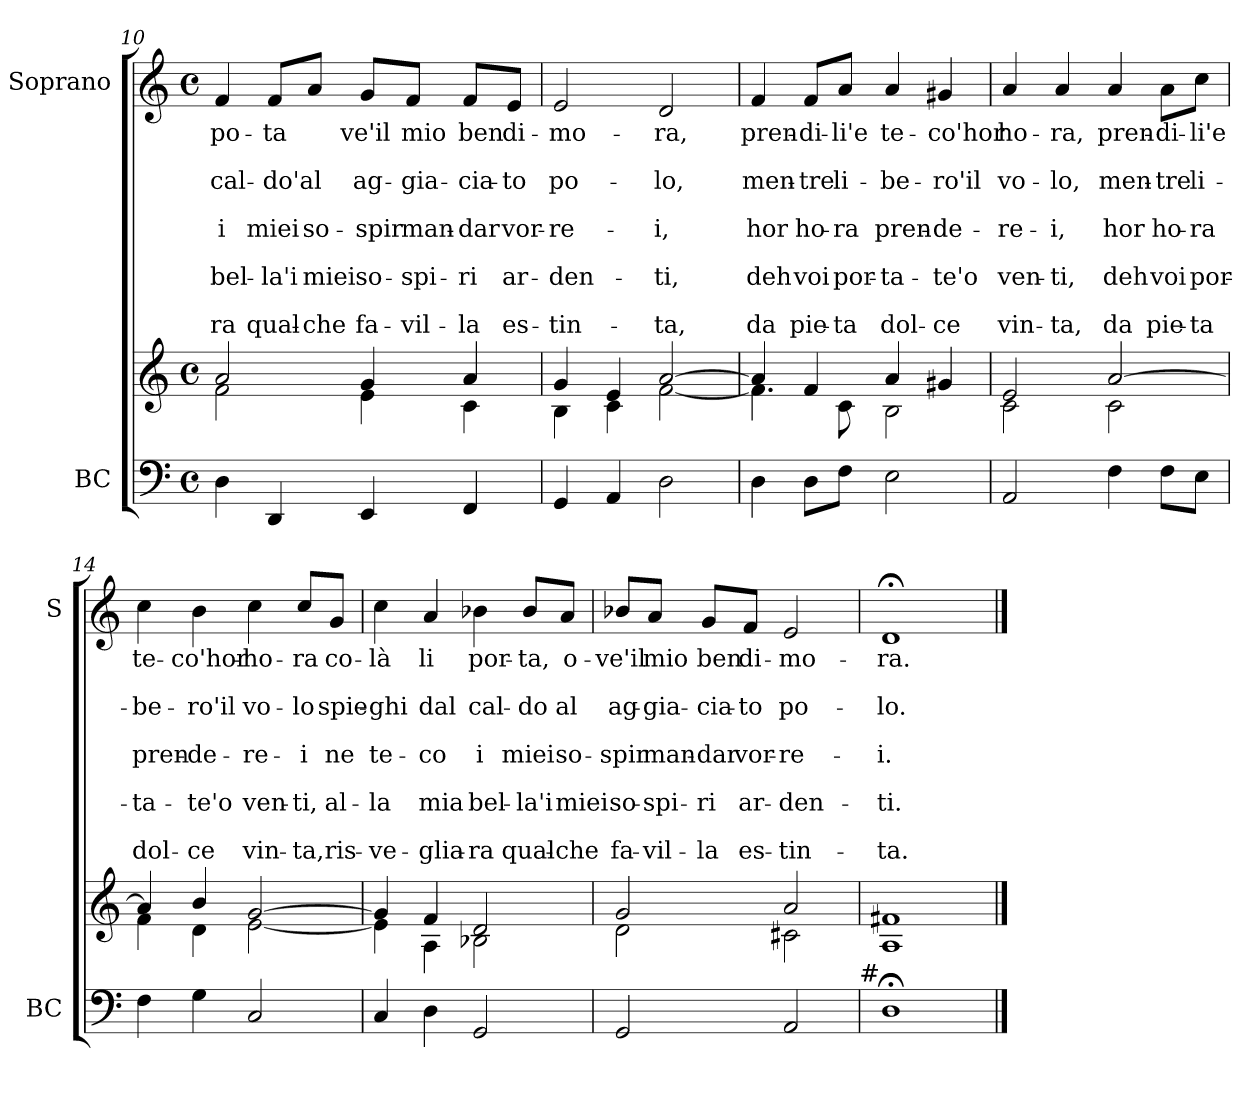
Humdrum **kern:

**kern	**kern	**kern	**text	**text	**text	**text	**text	**text	**text	**text	**text
*part2	*part2	*part1	*part1	*part1	*part1	*part1	*part1	*part1	*part1	*part1	*part1
*staff3	*staff2	*staff1	*staff1	*staff1	*staff1	*staff1	*staff1	*staff1	*staff1	*staff1	*staff1
*I"BC	*	*I"Soprano	*	*	*	*	*	*	*	*	*
*I'BC	*	*I'S	*	*	*	*	*	*	*	*	*
*clefF4	*clefG2	*clefG2	*	*	*	*	*	*	*	*	*
*k[]	*k[]	*k[]	*	*	*	*	*	*	*	*	*
*C:	*C:	*C:	*	*	*	*	*	*	*	*	*
*M4/4	*M4/4	*M4/4	*	*	*	*	*	*	*	*	*
*met(c)	*met(c)	*met(c)	*	*	*	*	*	*	*	*	*
=10	=10	=10	=10	=10	=10	=10	=10	=10	=10	=10	=10
*	*^	*	*	*	*	*	*	*	*	*	*
!	!	!	!	!LO:LY:b	!	!LO:LY:b	!	!LO:LY:b	!	!LO:LY:b	!	!LO:LY:b
4D\	2a/	2f\	4f/	po-	.	cal-	.	i	.	bel-	.	-ra
!	!	!	!	!LO:LY:b	!	!LO:LY:b	!	!LO:LY:b	!	!LO:LY:b	!	!LO:LY:b
4DD/	.	.	8f/L	-ta	.	-do'al	.	miei	.	-la'i	.	qual-
!	!	!	!	!	!	!	!	!LO:LY:b	!	!LO:LY:b	!	!LO:LY:b
.	.	.	8a/J	.	.	.	.	so-	.	miei	.	-che
!	!	!	!	!LO:LY:b	!	!LO:LY:b	!	!LO:LY:b	!	!LO:LY:b	!	!LO:LY:b
4EE/	4g/	4e\	8g/L	-ve'il	.	ag-	.	-spir	.	so-	.	fa-
!	!	!	!	!LO:LY:b	!	!LO:LY:b	!	!LO:LY:b	!	!LO:LY:b	!	!LO:LY:b
.	.	.	8f/J	mio	.	-gia-	.	man-	.	-spi-	.	-vil-
!	!	!	!	!LO:LY:b	!	!LO:LY:b	!	!LO:LY:b	!	!LO:LY:b	!	!LO:LY:b
4FF/	4a/	4c\	8f/L	ben	.	-cia-	.	-dar	.	-ri	.	-la
!	!	!	!	!LO:LY:b	!	!LO:LY:b	!	!LO:LY:b	!	!LO:LY:b	!	!LO:LY:b
.	.	.	8e/J	di-	.	-to	.	vor-	.	ar-	.	es-
=11	=11	=11	=11	=11	=11	=11	=11	=11	=11	=11	=11	=11
!	!	!	!	!LO:LY:b	!	!LO:LY:b	!	!LO:LY:b	!	!LO:LY:b	!	!LO:LY:b
4GG/	4g/	4B\	2e/	-mo-	.	po-	.	-re-	.	-den-	.	-tin-
4AA/	4e/	4c\	.	.	.	.	.	.	.	.	.	.
!	!	!	!	!LO:LY:b	!	!LO:LY:b	!	!LO:LY:b	!	!LO:LY:b	!	!LO:LY:b
2D\	[>2a/	[<2f\	2d/	-ra,	.	-lo,	.	-i,	.	-ti,	.	-ta,
=12	=12	=12	=12	=12	=12	=12	=12	=12	=12	=12	=12	=12
!	!	!	!	!LO:LY:b	!	!LO:LY:b	!	!LO:LY:b	!	!LO:LY:b	!	!LO:LY:b
4D\	4a/]	4.f\]	4f/	pren-	.	men-	.	hor	.	deh	.	da
!	!	!	!	!LO:LY:b	!	!LO:LY:b	!	!LO:LY:b	!	!LO:LY:b	!	!LO:LY:b
8D\L	4f/	.	8f/L	-di-	.	-tre	.	ho-	.	voi	.	pie-
!	!	!	!	!LO:LY:b	!	!LO:LY:b	!	!LO:LY:b	!	!LO:LY:b	!	!LO:LY:b
8F\J	.	8c\	8a/J	-li'e	.	li-	.	-ra	.	por-	.	-ta
!	!	!	!	!LO:LY:b	!	!LO:LY:b	!	!LO:LY:b	!	!LO:LY:b	!	!LO:LY:b
2E\	4a/	2B\	4a/	te-	.	-be-	.	pren-	.	-ta-	.	dol-
!	!	!	!	!LO:LY:b	!	!LO:LY:b	!	!LO:LY:b	!	!LO:LY:b	!	!LO:LY:b
.	4g#X/	.	4g#X/	-co'hor	.	-ro'il	.	-de-	.	-te'o	.	-ce
!!LO:LB:g=z
=13	=13	=13	=13	=13	=13	=13	=13	=13	=13	=13	=13	=13
!	!	!	!	!LO:LY:b	!	!LO:LY:b	!	!LO:LY:b	!	!LO:LY:b	!	!LO:LY:b
2AA/	2e/	2c\	4a/	ho-	.	vo-	.	-re-	.	ven-	.	vin-
!	!	!	!	!LO:LY:b	!	!LO:LY:b	!	!LO:LY:b	!	!LO:LY:b	!	!LO:LY:b
.	.	.	4a/	-ra,	.	-lo,	.	-i,	.	-ti,	.	-ta,
!	!	!	!	!LO:LY:b	!	!LO:LY:b	!	!LO:LY:b	!	!LO:LY:b	!	!LO:LY:b
4F\	[>2a/	2c\	4a/	pren-	.	men-	.	hor	.	deh	.	da
!	!	!	!	!LO:LY:b	!	!LO:LY:b	!	!LO:LY:b	!	!LO:LY:b	!	!LO:LY:b
8F\L	.	.	8a\L	-di-	.	-tre	.	ho-	.	voi	.	pie-
!	!	!	!	!LO:LY:b	!	!LO:LY:b	!	!LO:LY:b	!	!LO:LY:b	!	!LO:LY:b
8E\J	.	.	8cc\J	-li'e	.	li-	.	-ra	.	por-	.	-ta
=14	=14	=14	=14	=14	=14	=14	=14	=14	=14	=14	=14	=14
!	!	!	!	!LO:LY:b	!	!LO:LY:b	!	!LO:LY:b	!	!LO:LY:b	!	!LO:LY:b
4F\	4a/]	4f\	4cc\	te-	.	-be-	.	pren-	.	-ta-	.	dol-
!	!	!	!	!LO:LY:b	!	!LO:LY:b	!	!LO:LY:b	!	!LO:LY:b	!	!LO:LY:b
4G\	4b/	4d\	4b\	-co'hor-	.	-ro'il	.	-de-	.	-te'o	.	-ce
!	!	!	!	!LO:LY:b	!	!LO:LY:b	!	!LO:LY:b	!	!LO:LY:b	!	!LO:LY:b
2C/	[>2g/	[<2e\	4cc\	-ho-	.	vo-	.	-re-	.	ven-	.	vin-
!	!	!	!	!LO:LY:b	!	!LO:LY:b	!	!LO:LY:b	!	!LO:LY:b	!	!LO:LY:b
.	.	.	8cc/L	-ra	.	-lo	.	-i	.	-ti,	.	-ta,
!	!	!	!	!LO:LY:b	!	!LO:LY:b	!	!LO:LY:b	!	!LO:LY:b	!	!LO:LY:b
.	.	.	8g/J	co-	.	spie-	.	ne	.	al-	.	ris-
=15	=15	=15	=15	=15	=15	=15	=15	=15	=15	=15	=15	=15
!	!	!	!	!LO:LY:b	!	!LO:LY:b	!	!LO:LY:b	!	!LO:LY:b	!	!LO:LY:b
4C/	4g/]	4e\]	4cc\	-là	.	-ghi	.	te-	.	-la	.	-ve-
!	!	!	!	!LO:LY:b	!	!LO:LY:b	!	!LO:LY:b	!	!LO:LY:b	!	!LO:LY:b
4D\	4f/	4A\	4a/	li	.	dal	.	-co	.	mia	.	-glia-
!	!	!	!	!LO:LY:b	!	!LO:LY:b	!	!LO:LY:b	!	!LO:LY:b	!	!LO:LY:b
2GG/	2d/	2B-X\	4b-X\	por-	.	cal-	.	i	.	bel-	.	-ra
!	!	!	!	!LO:LY:b	!	!LO:LY:b	!	!LO:LY:b	!	!LO:LY:b	!	!LO:LY:b
.	.	.	8b-/L	-ta,	.	-do	.	miei	.	-la'i	.	qual-
!	!	!	!	!LO:LY:b	!	!LO:LY:b	!	!LO:LY:b	!	!LO:LY:b	!	!LO:LY:b
.	.	.	8a/J	o-	.	al	.	so-	.	miei	.	-che
=16	=16	=16	=16	=16	=16	=16	=16	=16	=16	=16	=16	=16
!	!	!	!	!LO:LY:b	!	!LO:LY:b	!	!LO:LY:b	!	!LO:LY:b	!	!LO:LY:b
2GG/	2g/	2d\	8b-X/L	-ve'il	.	ag-	.	-spir	.	so-	.	fa-
!	!	!	!	!LO:LY:b	!	!LO:LY:b	!	!LO:LY:b	!	!LO:LY:b	!	!LO:LY:b
.	.	.	8a/J	mio	.	-gia-	.	man-	.	-spi-	.	-vil-
!	!	!	!	!LO:LY:b	!	!LO:LY:b	!	!LO:LY:b	!	!LO:LY:b	!	!LO:LY:b
.	.	.	8g/L	ben	.	-cia-	.	-dar	.	-ri	.	-la
!	!	!	!	!LO:LY:b	!	!LO:LY:b	!	!LO:LY:b	!	!LO:LY:b	!	!LO:LY:b
.	.	.	8f/J	di-	.	-to	.	vor-	.	ar-	.	es-
!	!	!	!	!LO:LY:b	!	!LO:LY:b	!	!LO:LY:b	!	!LO:LY:b	!	!LO:LY:b
2AA/	2a/	2c#X\	2e/	-mo-	.	po-	.	-re-	.	-den-	.	-tin-
!LO:TX:a:t=#	!	!	!	!	!	!	!	!	!	!	!	!
=17	=17	=17	=17	=17	=17	=17	=17	=17	=17	=17	=17	=17
!	!	!	!	!LO:LY:b	!	!LO:LY:b	!	!LO:LY:b	!	!LO:LY:b	!	!LO:LY:b
1D;<	1f#X	1A	1d;<	-ra.	.	-lo.	.	-i.	.	-ti.	.	-ta.
*	*v	*v	*	*	*	*	*	*	*	*	*	*
==	==	==	==	==	==	==	==	==	==	==	==
*-	*-	*-	*-	*-	*-	*-	*-	*-	*-	*-	*-
